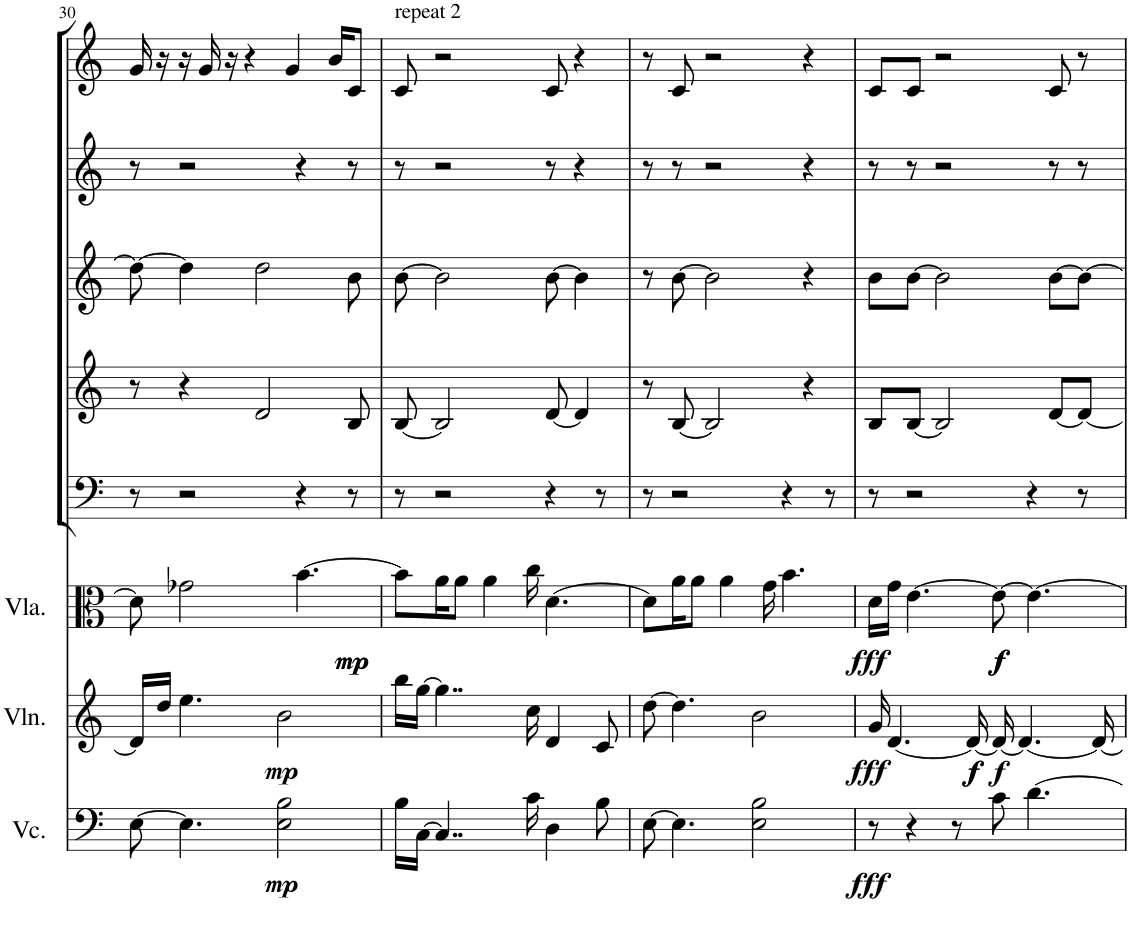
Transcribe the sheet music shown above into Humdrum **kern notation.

**kern	**dynam	**kern	**dynam	**kern	**dynam	**kern	**kern	**kern	**kern	**kern
*part8	*part8	*part7	*part7	*part6	*part6	*part5	*part4	*part3	*part2	*part1
*staff8	*staff8	*staff7	*staff7	*staff6	*staff6	*staff5	*staff4	*staff3	*staff2	*staff1
*I"Violoncello	*	*I"Violin	*	*I"Viola	*	*I"Bassoon	*I"Horn in F	*I"Bb Clarinet	*I"Oboe	*I"Flute
*I'Vc.	*	*I'Vln.	*	*I'Vla.	*	*I'Bsn	*I'Hn	*I'Cl	*I'Ob	*I'Fl
!!LO:PB:g=z
*clefF4	*	*clefG2	*	*clefC3	*	*clefF4	*clefG2	*clefG2	*clefG2	*clefG2
*	*	*	*	*	*	*	*ITrd4c7	*ITrd1c2	*	*
*k[]	*	*k[]	*	*k[]	*	*k[]	*k[]	*k[]	*k[]	*k[]
*M4/4	*	*M4/4	*	*M4/4	*	*M4/4	*M4/4	*M4/4	*M4/4	*M4/4
=30	=30	=30	=30	=30	=30	=30	=30	=30	=30	=30
*	*	*	*	*^	*	*	*	*	*	*
[8E\	.	16d/LL]	.	8d\]	2..ryy	.	8r	8r	8dd\_	8r	16g/
.	.	16dd/JJ	.	.	.	.	.	.	.	.	16r
4.E\]	.	4.ee\	.	2g-X\	.	.	2r	4r	4dd\]	2r	16r
.	.	.	.	.	.	.	.	.	.	.	16g/
.	.	.	.	.	.	.	.	.	.	.	16r
.	.	.	.	.	.	.	.	.	.	.	4r
.	.	.	.	.	.	.	.	2d/	2dd\	.	.
!	!LO:DY:b	!	!LO:DY:b	!	!	!	!	!	!	!	!
2E\ 2B\	mp	2b\	mp	.	.	.	.	.	.	.	.
.	.	.	.	.	.	.	.	.	.	.	4g/
.	.	.	.	[4.b\	.	.	4r	.	.	4r	.
.	.	.	.	.	.	.	.	.	.	.	16b/KL
!	!	!	!	!	!	!LO:DY:b	!	!	!	!	!
!	!	!	!	!	!	!LO:DY:n=1:b	!	!	!	!	!
.	.	.	.	.	8ryy	mp mp	8r	8B/	8b\	8r	8c/J
=31	=31	=31	=31	=31	=31	=31	=31	=31	=31	=31	=31
!	!	!	!	!	!	!	!	!	!	!	!LO:TX:a:t=repeat 2
*	*	*	*	*v	*v	*	*	*	*	*	*
16B\LL	.	16bb\LL	.	8b\L]	.	8r	[8B/	[8b\	8r	8c/
[16C\JJ	.	[16gg\JJ	.	.	.	.	.	.	.	.
4..C/]	.	4..gg\]	.	16a\K	.	2r	2B/]	2b\]	2r	2r
.	.	.	.	8a\J	.	.	.	.	.	.
.	.	.	.	4a\	.	.	.	.	.	.
16c\	.	16cc\	.	16cc\	.	.	.	.	.	.
4D\	.	4d/	.	[4.d\	.	4r	[8d/	[8b\	8r	8c/
.	.	.	.	.	.	.	4d/]	4b\]	4r	4r
8B\	.	8c/	.	.	.	8r	.	.	.	.
=32	=32	=32	=32	=32	=32	=32	=32	=32	=32	=32
[8E\	.	[8dd\	.	8d\L]	.	8r	8r	8r	8r	8r
4.E\]	.	4.dd\]	.	16a\K	.	2r	[8B/	[8b\	8r	8c/
.	.	.	.	8a\J	.	.	.	.	.	.
.	.	.	.	.	.	.	2B/]	2b\]	2r	2r
.	.	.	.	4a\	.	.	.	.	.	.
2E\ 2B\	.	2b\	.	.	.	.	.	.	.	.
.	.	.	.	16g\	.	.	.	.	.	.
.	.	.	.	4.b\	.	4r	.	.	.	.
.	.	.	.	.	.	.	4r	4r	4r	4r
.	.	.	.	.	.	8r	.	.	.	.
=33	=33	=33	=33	=33	=33	=33	=33	=33	=33	=33
!	!LO:DY:b	!	!LO:DY:b	!	!LO:DY:b	!	!	!	!	!
8r	fff	16g/	fff	16d\LL	fff	8r	8B/L	8b\L	8r	8c/L
.	.	[4.d/	.	16g\JJ	.	.	.	.	.	.
4r	.	.	.	[4.e\	.	2r	[8B/J	[8b\J	8r	8c/J
.	.	.	.	.	.	.	2B/]	2b\]	2r	2r
8r	.	.	.	.	.	.	.	.	.	.
!	!	!	!LO:DY:b	!	!	!	!	!	!	!
!	!	!	!LO:DY:n=1:b	!	!	!	!	!	!	!
.	.	16d/_	f f	.	.	.	.	.	.	.
!	!	!	!LO:DY:n=2:b	!	!LO:DY:b	!	!	!	!	!
!	!	!	!	!	!LO:DY:n=1:b	!	!	!	!	!
8c\	.	16d/_	f	8e\_	f f	.	.	.	.	.
.	.	4.d/_	.	.	.	.	.	.	.	.
[4.d\	.	.	.	4.e\_	.	4r	.	.	.	.
.	.	.	.	.	.	.	[8d/L	[8b\L	8r	8c/
.	.	.	.	.	.	8r	8d/J_	8b\J_	8r	8r
.	.	16d/_	.	.	.	.	.	.	.	.
=	=	=	=	=	=	=	=	=	=	=
*-	*-	*-	*-	*-	*-	*-	*-	*-	*-	*-
